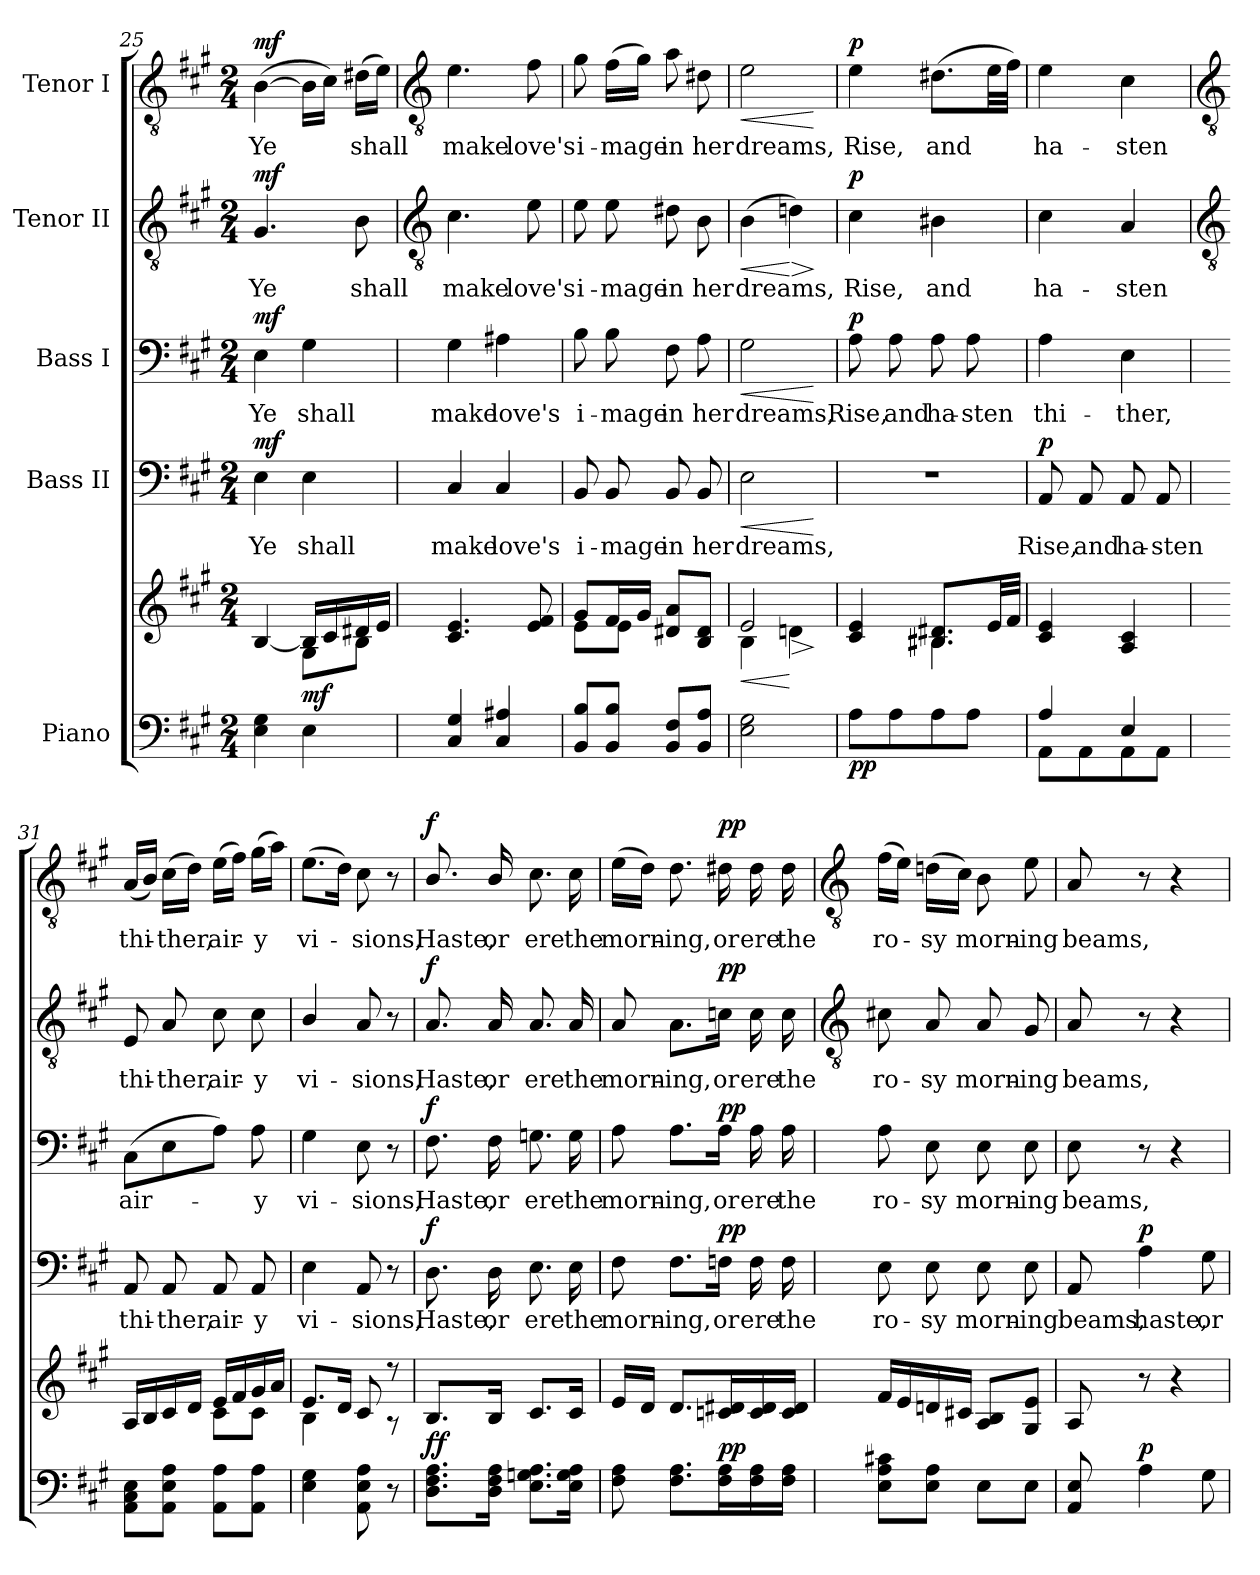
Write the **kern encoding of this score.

**kern	**kern	**dynam	**kern	**text	**dynam	**kern	**text	**dynam	**kern	**text	**dynam	**kern	**text	**dynam
*part5	*part5	*part5	*part4	*part4	*part4	*part3	*part3	*part3	*part2	*part2	*part2	*part1	*part1	*part1
*staff6	*staff5	*staff5/6	*staff4	*staff4	*staff4	*staff3	*staff3	*staff3	*staff2	*staff2	*staff2	*staff1	*staff1	*staff1
*I"Piano	*	*	*I"Bass II	*	*	*I"Bass I	*	*	*I"Tenor II	*	*	*I"Tenor I	*	*
*clefF4	*clefG2	*	*clefF4	*	*	*clefF4	*	*	*clefGv2	*	*	*clefGv2	*	*
*k[f#c#g#]	*k[f#c#g#]	*	*k[f#c#g#]	*	*	*k[f#c#g#]	*	*	*k[f#c#g#]	*	*	*k[f#c#g#]	*	*
*A:	*A:	*	*A:	*	*	*A:	*	*	*A:	*	*	*A:	*	*
*M2/4	*M2/4	*	*M2/4	*	*	*M2/4	*	*	*M2/4	*	*	*M2/4	*	*
=25	=25	=25	=25	=25	=25	=25	=25	=25	=25	=25	=25	=25	=25	=25
*^	*	*	*	*	*	*	*	*	*	*	*	*	*	*
!	!LO:N:vis=1	!	!LO:DY:b=2	!	!LO:LY:b	!	!	!LO:LY:b	!	!	!LO:LY:b	!	!	!LO:LY:b	!
*	*	*^	*	*	*	*	*	*	*	*	*	*	*	*	*
!	!	!	!	!LO:DY:n=1:b	!	!	!LO:DY:b	!	!	!LO:DY:b	!	!	!LO:DY:b	!	!	!LO:DY:b
4E\ 4G#\	2ryy	[4B	4ryy	mf mf	4E	Ye	mf	4E	Ye	mf	4.G#	Ye	mf	(>[4B	Ye	mf
!	!	!	!	!LO:DY:n=2:b	!	!LO:LY:b	!	!	!LO:LY:b	!	!	!	!	!	!	!
4E\	.	16BLL]	8G#\L	mf	4E	shall	.	4G#	shall	.	.	.	.	16BLL]	.	.
.	.	16c#	.	.	.	.	.	.	.	.	.	.	.	16c#JJ)	.	.
!	!	!	!	!	!	!	!	!	!	!	!	!LO:LY:b	!	!	!LO:LY:b	!
.	.	16d#X	8B\J	.	.	.	.	.	.	.	8B\	shall	.	(>16d#XLL	shall	.
.	.	16eJJ	.	.	.	.	.	.	.	.	.	.	.	16eJJ)	.	.
!!LO:LB:g=z
=26	=26	=26	=26	=26	=26	=26	=26	=26	=26	=26	=26	=26	=26	=26	=26	=26
*	*	*	*	*	*	*	*	*	*	*	*clefGv2	*	*	*clefGv2	*	*
!	!LO:N:vis=1	!	!	!	!	!LO:LY:b	!	!	!LO:LY:b	!	!	!LO:LY:b	!	!	!LO:LY:b	!
4C# 4G#	2ryy	4.c# 4.e	2ryy	.	4C#	make	.	4G#	make	.	4.c#	make	.	4.e	make	.
!	!	!	!	!	!	!LO:LY:b	!	!	!LO:LY:b	!	!	!	!	!	!	!
4C# 4A#X	.	.	.	.	4C#	love's	.	4A#X	love's	.	.	.	.	.	.	.
!	!	!	!	!	!	!	!	!	!	!	!	!LO:LY:b	!	!	!LO:LY:b	!
.	.	8e 8f#	.	.	.	.	.	.	.	.	8e	love's	.	8f#	love's	.
=27	=27	=27	=27	=27	=27	=27	=27	=27	=27	=27	=27	=27	=27	=27	=27	=27
!	!LO:N:vis=1	!	!	!	!	!LO:LY:b	!	!	!LO:LY:b	!	!	!LO:LY:b	!	!	!LO:LY:b	!
8BB 8BL	2ryy	8g#L	8e\L	.	8BB	i-	.	8B	i-	.	8e	i-	.	8g#	i-	.
!	!	!	!	!	!	!LO:LY:b	!	!	!LO:LY:b	!	!	!LO:LY:b	!	!	!LO:LY:b	!
8BB 8BJ	.	16f#L	8e\J	.	8BB	-mage	.	8B	-mage	.	8e	-mage	.	(>16f#LL	-mage	.
.	.	16g#JJ	.	.	.	.	.	.	.	.	.	.	.	16g#JJ)	.	.
!	!	!	!	!	!	!LO:LY:b	!	!	!LO:LY:b	!	!	!LO:LY:b	!	!	!LO:LY:b	!
8BB 8F#L	.	8d#X 8aL	4ryy	.	8BB	in	.	8F#	in	.	8d#X	in	.	8a	in	.
!	!	!	!	!	!	!LO:LY:b	!	!	!LO:LY:b	!	!	!LO:LY:b	!	!	!LO:LY:b	!
8BB 8AJ	.	8B 8d#J	.	.	8BB	her	.	8A	her	.	8B\	her	.	8d#X	her	.
=28	=28	=28	=28	=28	=28	=28	=28	=28	=28	=28	=28	=28	=28	=28	=28	=28
!	!LO:N:vis=1	!	!	!LO:HP:b	!	!LO:LY:b	!LO:HP:b	!	!	!	!	!	!	!	!	!
!	!	!	!	!	!	!	!LO:HP:n=1:b	!	!LO:LY:b	!LO:HP:b	!	!	!	!	!	!
!	!	!	!	!	!	!	!	!	!	!LO:HP:n=1:b	!	!LO:LY:b	!LO:HP:b	!	!LO:LY:b	!LO:HP:b
!	!	!	!	!	!	!	!	!	!	!	!	!	!	!	!	!LO:HP:n=1:b
2E 2G#	2ryy	2e	4B\	<	2E	dreams,	< >	2G#	dreams,	< >	(>4B	dreams,	<	2e	dreams,	< >
!	!	!	!	!LO:HP:n=1:b	!	!	!	!	!	!	!	!	!LO:HP:n=1:b	!	!	!
.	.	.	4dn\	[ >	.	.	.	.	.	.	4dn)	.	[ >	.	.	.
*v	*v	*	*	*	*	*	*	*	*	*	*	*	*	*	*	*
*	*v	*v	*	*	*	*	*	*	*	*	*	*	*	*	*
.	.	]	.	.	[	.	.	[	.	.	]	.	.	[
=29	=29	=29	=29	=29	=29	=29	=29	=29	=29	=29	=29	=29	=29	=29
*^	*	*	*	*	*	*	*	*	*	*	*	*	*	*
!	!LO:N:vis=1	!	!LO:DY:b=2	!LO:N:vis=1	!	!	!	!LO:LY:b	!	!	!LO:LY:b	!	!	!LO:LY:b	!
*	*	*^	*	*	*	*	*	*	*	*	*	*	*	*	*
!	!	!	!	!LO:DY:n=1:b	!	!	!	!	!	!LO:DY:b	!	!	!LO:DY:b	!	!	!LO:DY:b
8AL	2ryy	4c# 4e	4ryy	p p	2r	.	.	8A	Rise,	p	4c#	Rise,	p	4e	Rise,	p
!	!	!	!	!	!	!	!	!	!LO:LY:b	!	!	!	!	!	!	!
8A	.	.	.	.	.	.	.	8A	and	]	.	.	.	.	.	.
!	!	!	!	!	!	!	!	!	!LO:LY:b	!	!	!LO:LY:b	!	!	!LO:LY:b	!
8A	.	8.B#X 8.d#XL	4B#X\	.	.	.	.	8A	ha-	.	4B#X	and	.	(>8.d#XL	and	]
!	!	!	!	!	!	!	!	!	!LO:LY:b	!	!	!	!	!	!	!
8AJ	.	.	.	.	.	.	.	8A	-sten	.	.	.	.	.	.	.
.	.	32eLL	.	.	.	.	.	.	.	.	.	.	.	32eLL	.	.
.	.	32f#JJJ	.	.	.	.	.	.	.	.	.	.	.	32f#JJJ)	.	.
*v	*v	*	*	*	*	*	*	*	*	*	*	*	*	*	*	*
*	*v	*v	*	*	*	*	*	*	*	*	*	*	*	*	*
.	.	.	.	.	]	.	.	.	.	.	.	.	.	.
=30	=30	=30	=30	=30	=30	=30	=30	=30	=30	=30	=30	=30	=30	=30
*^	*^	*	*	*	*	*	*	*	*	*	*	*	*	*
!	!	!	!	!	!	!LO:LY:b	!LO:DY:b	!	!LO:LY:b	!	!	!LO:LY:b	!	!	!LO:LY:b	!
4A/	8AA\L	4c# 4e	2ryy	.	8AA	Rise,	p	4A	thi-	.	4c#	ha-	.	4e	ha-	.
!	!	!	!	!	!	!LO:LY:b	!	!	!	!	!	!	!	!	!	!
.	8AA\	.	.	.	8AA	and	.	.	.	.	.	.	.	.	.	.
!	!	!	!	!	!	!LO:LY:b	!	!	!LO:LY:b	!	!	!LO:LY:b	!	!	!LO:LY:b	!
4E/	8AA\	4A 4c#	.	.	8AA	ha-	.	4E	-ther,	.	4A	-sten	.	4c#	-sten	.
!	!	!	!	!	!	!LO:LY:b	!	!	!	!	!	!	!	!	!	!
.	8AA\J	.	.	.	8AA	-sten	.	.	.	.	.	.	.	.	.	.
*v	*v	*	*	*	*	*	*	*	*	*	*	*	*	*	*	*
!!LO:LB:g=z
=31	=31	=31	=31	=31	=31	=31	=31	=31	=31	=31	=31	=31	=31	=31	=31
*	*	*	*	*	*	*	*	*	*	*clefGv2	*	*	*clefGv2	*	*
*^	*	*	*	*	*	*	*	*	*	*	*	*	*	*	*
!	!	!	!	!	!	!LO:LY:b	!	!	!LO:LY:b	!	!	!LO:LY:b	!	!	!LO:LY:b	!
*v	*v	*	*	*	*	*	*	*	*	*	*	*	*	*	*	*
8AA\ 8C#\ 8E\L	16ALL	4ryy	.	8AA	thi-	.	(>8C#L	air-	.	8E	thi-	.	(<16ALL	thi-	.
.	16B	.	.	.	.	.	.	.	.	.	.	.	16BJJ)	.	.
!	!	!	!	!	!LO:LY:b	!	!	!	!	!	!LO:LY:b	!	!	!LO:LY:b	!
8AA\ 8E\ 8A\J	16c#	.	.	8AA	-ther,	.	8E	.	.	8A	-ther,	.	(>16c#LL	ther,	.
.	16dJJ	.	.	.	.	.	.	.	.	.	.	.	16dJJ)	.	.
!	!	!	!	!	!LO:LY:b	!	!	!	!	!	!LO:LY:b	!	!	!LO:LY:b	!
8AA\ 8A\L	16eLL	8c#\L	.	8AA	air-	.	8AJ)	.	.	8c#	air-	.	(>16eLL	air-	.
.	16f#	.	.	.	.	.	.	.	.	.	.	.	16f#JJ)	.	.
!	!	!	!	!	!LO:LY:b	!	!	!LO:LY:b	!	!	!LO:LY:b	!	!	!LO:LY:b	!
8AA\ 8A\J	16g#	8c#\J	.	8AA	-y	.	8A	y	.	8c#	-y	.	(>16g#LL	y	.
.	16aJJ	.	.	.	.	.	.	.	.	.	.	.	16aJJ)	.	.
=32	=32	=32	=32	=32	=32	=32	=32	=32	=32	=32	=32	=32	=32	=32	=32
!	!	!	!	!	!LO:LY:b	!	!	!LO:LY:b	!	!	!LO:LY:b	!	!	!LO:LY:b	!
4E\ 4G#\	8.eL	4B\	.	4E	vi-	.	4G#	vi-	.	4B/	vi-	.	(>8.eL	vi-	.
.	16dJ	.	.	.	.	.	.	.	.	.	.	.	16dJ)	.	.
!	!	!	!	!	!LO:LY:b	!	!	!LO:LY:b	!	!	!LO:LY:b	!	!	!LO:LY:b	!
8AA\ 8E\ 8A\	8c#	8ryy	.	8AA	-sions,	.	8E	-sions,	.	8A	-sions,	.	8c#	sions,	.
8r	8r	8r	.	8r	.	.	8r	.	.	8r	.	.	8r	.	.
=33	=33	=33	=33	=33	=33	=33	=33	=33	=33	=33	=33	=33	=33	=33	=33
!	!	!	!LO:DY:a=2	!	!LO:LY:b	!	!	!LO:LY:b	!	!	!LO:LY:b	!	!	!LO:LY:b	!
!	!	!	!LO:DY:n=1:b	!	!	!LO:DY:b	!	!	!LO:DY:b	!	!	!LO:DY:b	!	!	!LO:DY:b
8.D\ 8.F#\ 8.A\L	8.BL	2ryy	f f	8.D\	Haste,	f	8.F#	Haste,	f	8.A	Haste,	f	8.B/	Haste,	f
!	!	!	!	!	!LO:LY:b	!	!	!LO:LY:b	!	!	!LO:LY:b	!	!	!LO:LY:b	!
16D\ 16F#\ 16A\J	16BJ	.	.	16D\	or	.	16F#	or	.	16A	or	.	16B/	or	.
!	!	!	!	!	!LO:LY:b	!	!	!LO:LY:b	!	!	!LO:LY:b	!	!	!LO:LY:b	!
8.E\ 8.Gn\ 8.A\L	8.c#L	.	.	8.E	ere	.	8.Gn	ere	.	8.A	ere	.	8.c#	ere	.
!	!	!	!	!	!LO:LY:b	!	!	!LO:LY:b	!	!	!LO:LY:b	!	!	!LO:LY:b	!
16E\ 16G\ 16A\J	16c#J	.	.	16E	the	.	16G	the	.	16A	the	.	16c#	the	.
=34	=34	=34	=34	=34	=34	=34	=34	=34	=34	=34	=34	=34	=34	=34	=34
!	!	!	!	!	!LO:LY:b	!	!	!LO:LY:b	!	!	!LO:LY:b	!	!	!LO:LY:b	!
8F#\ 8A\	16eLL	2ryy	.	8F#	morn-	.	8A	morn-	.	8A	morn-	.	(>16eLL	morn-	.
.	16dJJ	.	.	.	.	.	.	.	.	.	.	.	16dJJ)	.	.
!	!	!	!	!	!LO:LY:b	!	!	!LO:LY:b	!	!	!LO:LY:b	!	!	!LO:LY:b	!
8.F#\ 8.A\L	8.dL	.	.	8.F#L	-ing,	.	8.AL	-ing,	.	8.AL	-ing,	.	8.d	ing,	.
!	!	!	!LO:DY:a=2	!	!LO:LY:b	!LO:DY:b	!	!LO:LY:b	!LO:DY:b	!	!LO:LY:b	!LO:DY:b	!	!LO:LY:b	!LO:DY:b
16F#\ 16A\L	16cn 16d#XL	.	pp	16FnJ	or	pp	16AJ	or	pp	16cnJ	or	pp	16d#X	or	pp
!	!	!	!	!	!LO:LY:b	!	!	!LO:LY:b	!	!	!LO:LY:b	!	!	!LO:LY:b	!
16F#\ 16A\	16c 16d#	.	.	16F	ere	.	16A	ere	.	16c	ere	.	16d#	ere	.
!	!	!	!	!	!LO:LY:b	!	!	!LO:LY:b	!	!	!LO:LY:b	!	!	!LO:LY:b	!
16F#\ 16A\JJ	16c 16d#JJ	.	.	16F	the	.	16A	the	.	16c	the	.	16d#	the	.
*	*v	*v	*	*	*	*	*	*	*	*	*	*	*	*	*
!!LO:LB:g=z
=35	=35	=35	=35	=35	=35	=35	=35	=35	=35	=35	=35	=35	=35	=35
*	*	*	*	*	*	*	*	*	*clefGv2	*	*	*clefGv2	*	*
!	!	!	!	!LO:LY:b	!	!	!LO:LY:b	!	!	!LO:LY:b	!	!	!LO:LY:b	!
8E\ 8A\ 8c#X\L	16f#LL	.	8E	ro-	.	8A	ro-	.	8c#X	ro-	.	(>16f#LL	ro-	.
.	16e	.	.	.	.	.	.	.	.	.	.	16eJJ)	.	.
!	!	!	!	!LO:LY:b	!	!	!LO:LY:b	!	!	!LO:LY:b	!	!	!LO:LY:b	!
8E\ 8A\J	16dn	.	8E	-sy	.	8E	-sy	.	8A	-sy	.	(>16dnLL	sy	.
.	16c#XJJ	.	.	.	.	.	.	.	.	.	.	16c#JJ)	.	.
!	!	!	!	!LO:LY:b	!	!	!LO:LY:b	!	!	!LO:LY:b	!	!	!LO:LY:b	!
8E\L	8A 8BL	.	8E	morn-	.	8E	morn-	.	8A	morn-	.	8B	morn-	.
!	!	!	!	!LO:LY:b	!	!	!LO:LY:b	!	!	!LO:LY:b	!	!	!LO:LY:b	!
8E\J	8G# 8eJ	.	8E	-ing	.	8E	-ing	.	8G#	-ing	.	8e	-ing	.
=36	=36	=36	=36	=36	=36	=36	=36	=36	=36	=36	=36	=36	=36	=36
!	!	!	!	!LO:LY:b	!	!	!LO:LY:b	!	!	!LO:LY:b	!	!	!LO:LY:b	!
8AA 8E	8A	.	8AA	beams,	.	8E	beams,	.	8A	beams,	.	8A	beams,	.
!	!	!LO:DY:a=2	!	!LO:LY:b	!LO:DY:b	!	!	!	!	!	!	!	!	!
4A\	8r	p	4A	haste,	p	8r	.	.	8r	.	.	8r	.	.
.	4r	.	.	.	.	4r	.	.	4r	.	.	4r	.	.
!	!	!	!	!LO:LY:b	!	!	!	!	!	!	!	!	!	!
8G#\	.	.	8G#	or	.	.	.	.	.	.	.	.	.	.
=	=	=	=	=	=	=	=	=	=	=	=	=	=	=
*-	*-	*-	*-	*-	*-	*-	*-	*-	*-	*-	*-	*-	*-	*-
